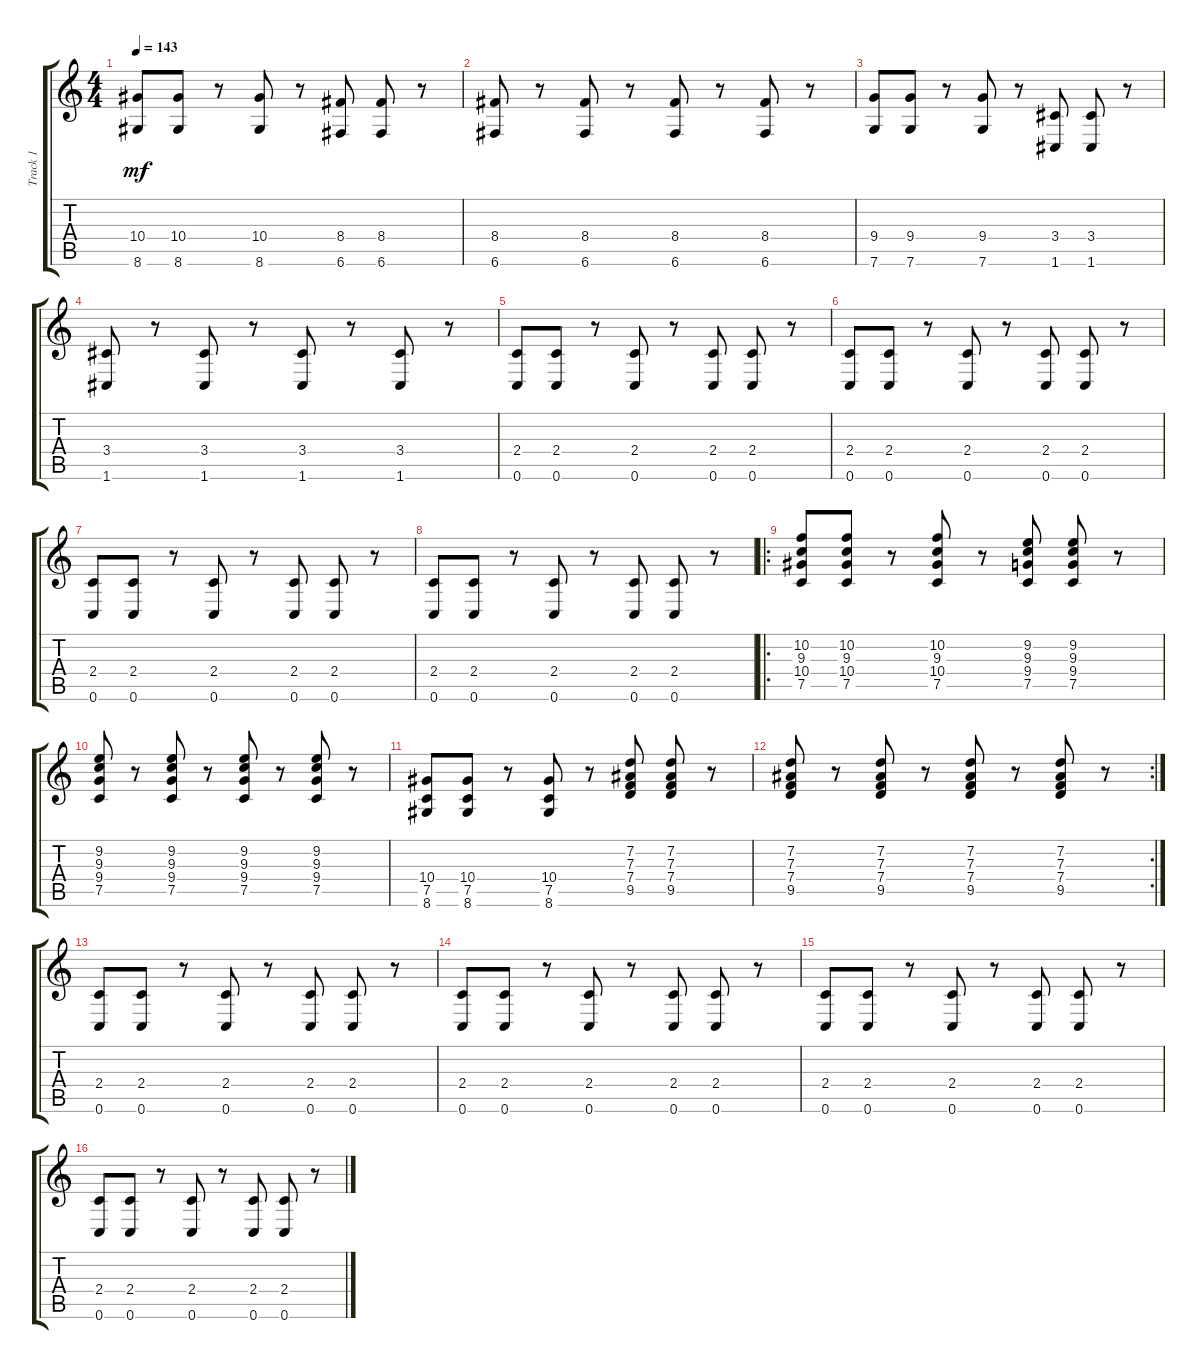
\track ("Track 1" "Track 1") {instrument distortionguitar}
\staff {score tabs}
\tuning (C4 G3 Eb3 Bb2 F2 C2) {hide}
\ts (4 4)
\tempo 143
\clef g2
\ks c
(10.4 8.6).8{dy mf} (10.4 8.6).8 r.8 (10.4 8.6).8 r.8 (8.4 6.6).8 (8.4 6.6).8 r.8 |
(8.4 6.6).8 r.8 (8.4 6.6).8 r.8 (8.4 6.6).8 r.8 (8.4 6.6).8 r.8 |
(9.4 7.6).8 (9.4 7.6).8 r.8 (9.4 7.6).8 r.8 (3.4 1.6).8 (3.4 1.6).8 r.8 |
(3.4 1.6).8 r.8 (3.4 1.6).8 r.8 (3.4 1.6).8 r.8 (3.4 1.6).8 r.8 |
(2.4 0.6).8 (2.4 0.6).8 r.8 (2.4 0.6).8 r.8 (2.4 0.6).8 (2.4 0.6).8 r.8 |
(2.4 0.6).8 (2.4 0.6).8 r.8 (2.4 0.6).8 r.8 (2.4 0.6).8 (2.4 0.6).8 r.8 |
(2.4 0.6).8 (2.4 0.6).8 r.8 (2.4 0.6).8 r.8 (2.4 0.6).8 (2.4 0.6).8 r.8 |
(2.4 0.6).8 (2.4 0.6).8 r.8 (2.4 0.6).8 r.8 (2.4 0.6).8 (2.4 0.6).8 r.8 |
\ro
(10.2 9.3 10.4 7.5).8 (10.2 9.3 10.4 7.5).8 r.8 (10.2 9.3 10.4 7.5).8 r.8 (9.2 9.3 9.4 7.5).8 (9.2 9.3 9.4 7.5).8 r.8 |
(9.2 9.3 9.4 7.5).8 r.8 (9.2 9.3 9.4 7.5).8 r.8 (9.2 9.3 9.4 7.5).8 r.8 (9.2 9.3 9.4 7.5).8 r.8 |
(10.4 7.5 8.6).8 (10.4 7.5 8.6).8 r.8 (10.4 7.5 8.6).8 r.8 (7.2 7.3 7.4 9.5).8 (7.2 7.3 7.4 9.5).8 r.8 |
\rc 2
(7.2 7.3 7.4 9.5).8 r.8 (7.2 7.3 7.4 9.5).8 r.8 (7.2 7.3 7.4 9.5).8 r.8 (7.2 7.3 7.4 9.5).8 r.8 |
(2.4 0.6).8 (2.4 0.6).8 r.8 (2.4 0.6).8 r.8 (2.4 0.6).8 (2.4 0.6).8 r.8 |
(2.4 0.6).8 (2.4 0.6).8 r.8 (2.4 0.6).8 r.8 (2.4 0.6).8 (2.4 0.6).8 r.8 |
(2.4 0.6).8 (2.4 0.6).8 r.8 (2.4 0.6).8 r.8 (2.4 0.6).8 (2.4 0.6).8 r.8 |
(2.4 0.6).8 (2.4 0.6).8 r.8 (2.4 0.6).8 r.8 (2.4 0.6).8 (2.4 0.6).8 r.8
